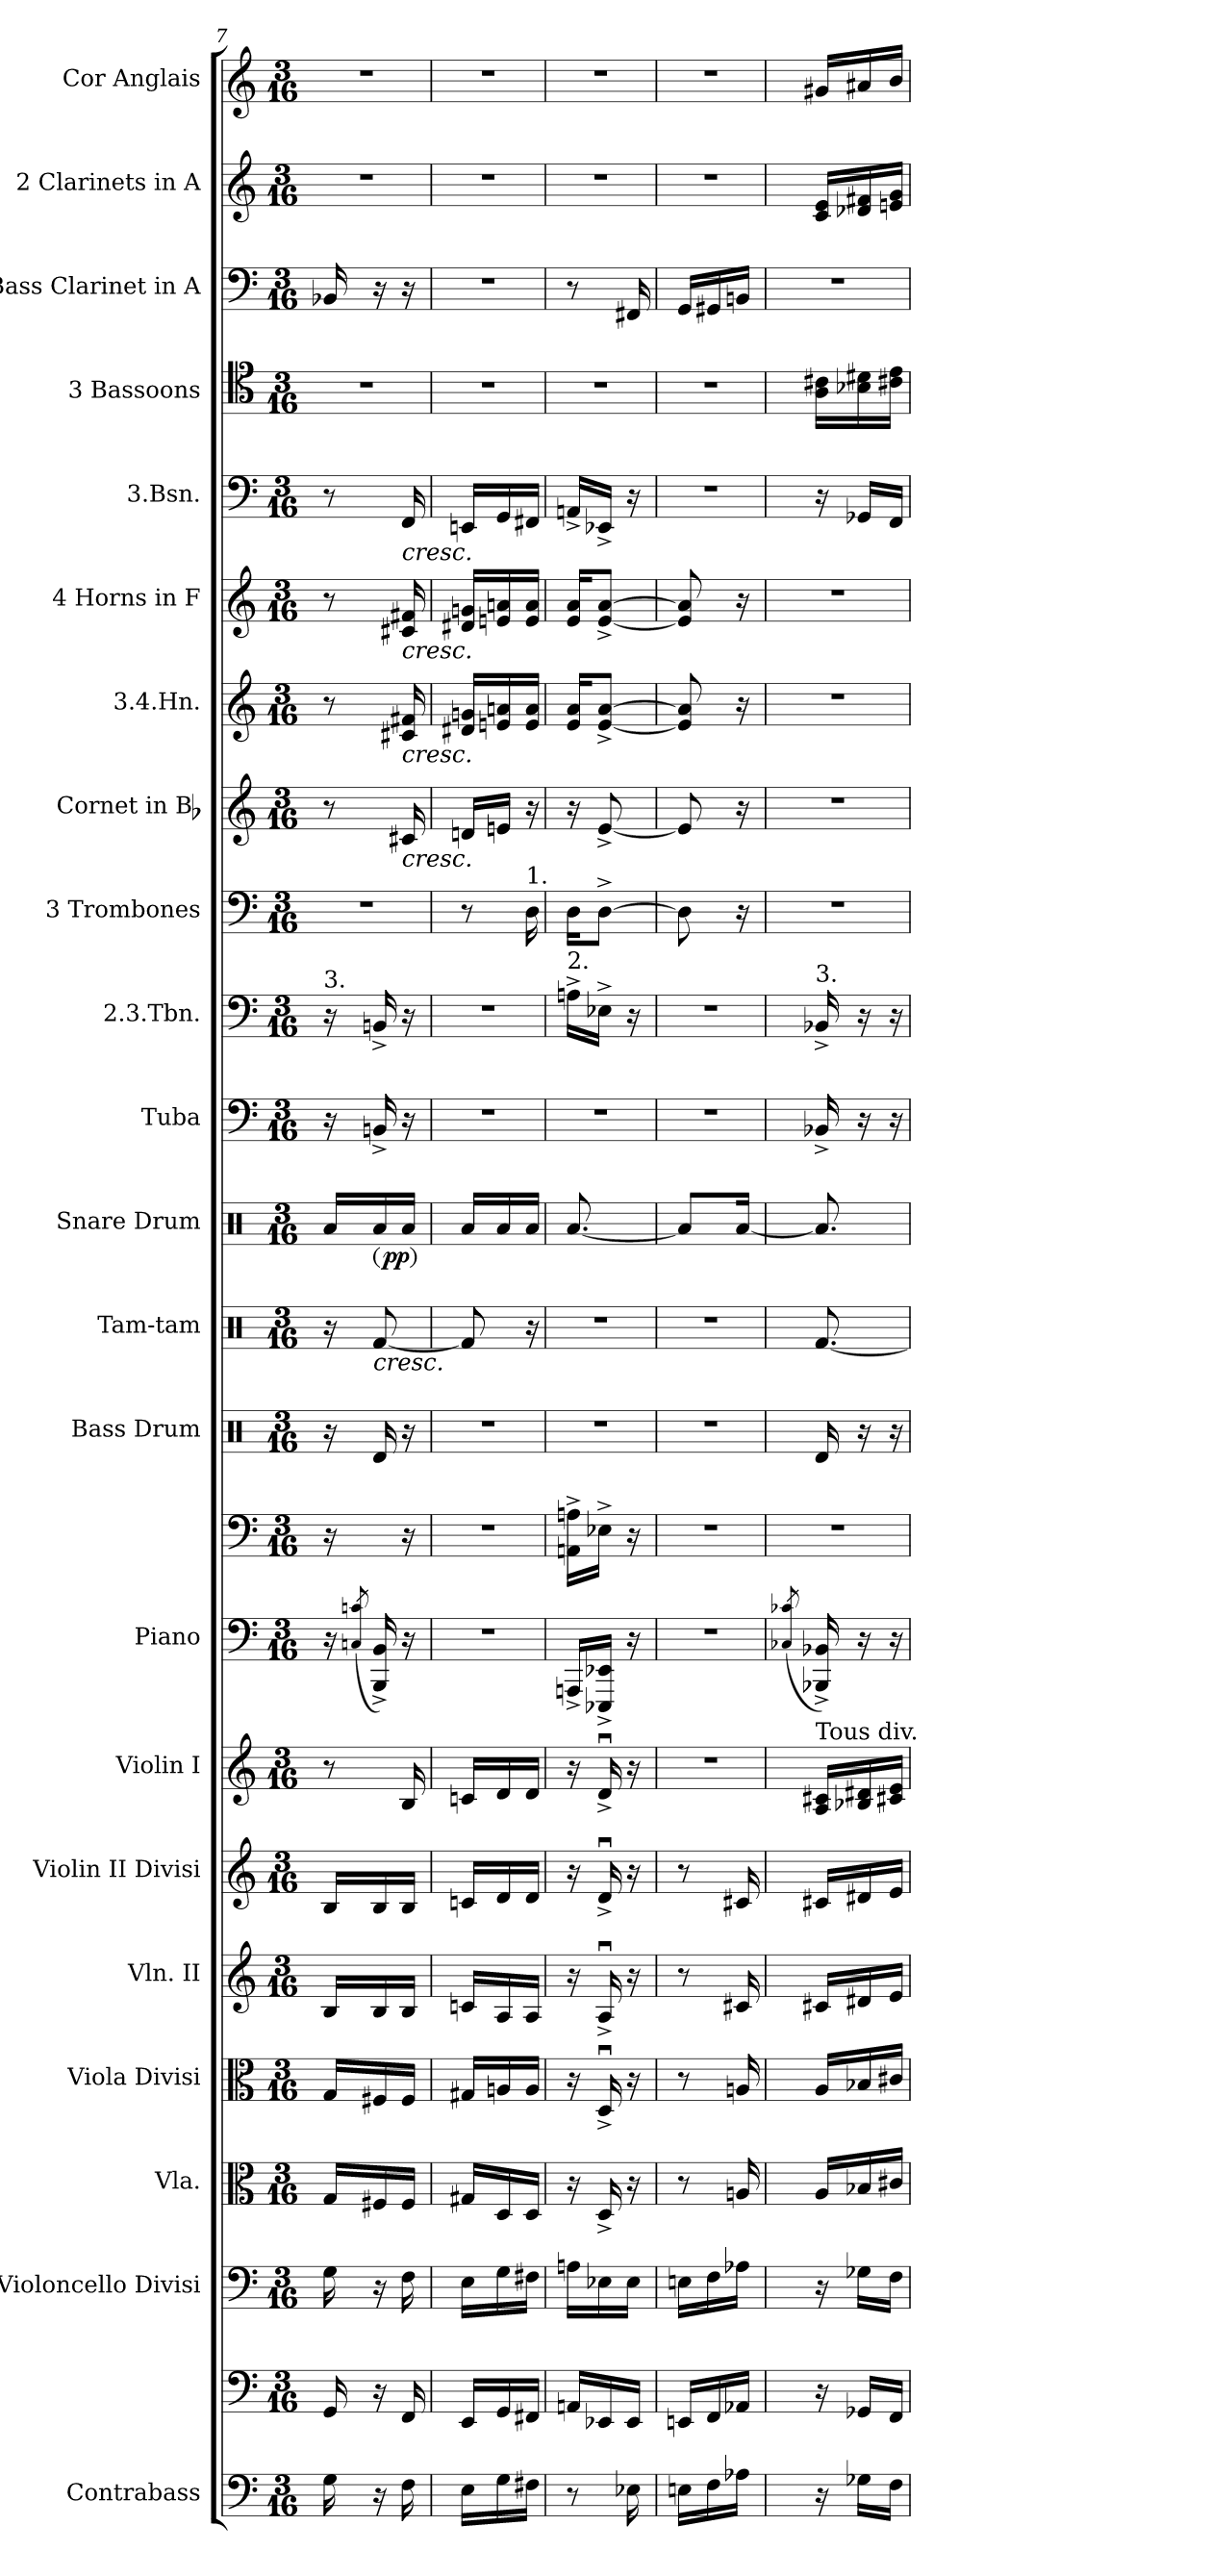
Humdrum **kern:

**kern	**kern	**kern	**kern	**kern	**kern	**kern	**kern	**kern	**kern	**kern	**kern	**kern	**dynam	**kern	**kern	**kern	**kern	**kern	**kern	**kern	**kern	**kern	**kern	**kern
*part23	*part22	*part21	*part20	*part19	*part18	*part17	*part16	*part15	*part15	*part14	*part13	*part12	*part12	*part11	*part10	*part9	*part8	*part7	*part6	*part5	*part4	*part3	*part2	*part1
*staff24	*staff23	*staff22	*staff21	*staff20	*staff19	*staff18	*staff17	*staff16	*staff15	*staff14	*staff13	*staff12	*staff12	*staff11	*staff10	*staff9	*staff8	*staff7	*staff6	*staff5	*staff4	*staff3	*staff2	*staff1
*I"Contrabass	*	*I"Violoncello Divisi	*I"Vla.	*I"Viola Divisi	*I"Vln. II	*I"Violin II Divisi	*I"Violin I	*I"Piano	*	*I"Bass Drum	*I"Tam-tam	*I"Snare Drum	*	*I"Tuba	*I"2.3.Tbn.	*I"3 Trombones	*I"Cornet in Bb	*I"3.4.Hn.	*I"4 Horns in F	*I"3.Bsn.	*I"3 Bassoons	*I"Bass Clarinet in A	*I"2 Clarinets in A	*I"Cor Anglais
*I'Cb.	*	*I'Vc.	*I'Vla	*I'Vla.	*I'Vln	*I'Vln. II	*I'Vln. I	*I'Pno.	*	*	*	*	*	*I'Tba.	*	*I'1.Tbn.	*	*I'Hn	*I'1.2.Hn.	*I'Bsn	*I'1.2.Bsn.	*I'B. Cl.	*I'Cl.	*I'C. A.
*clefF4	*clefF4	*clefF4	*clefC3	*clefC3	*clefG2	*clefG2	*clefG2	*clefF4	*clefF4	*clefX	*clefX	*clefX	*	*clefF4	*clefF4	*clefF4	*clefG2	*clefG2	*clefG2	*clefF4	*clefC4	*clefF4	*clefG2	*clefG2
*ITrd7c12	*	*	*	*	*	*	*	*	*	*	*	*	*	*	*	*	*ITrd1c2	*ITrd4c7	*ITrd4c7	*	*	*ITrd2c3	*ITrd2c3	*ITrd4c7
*k[]	*k[]	*k[]	*k[]	*k[]	*k[]	*k[]	*k[]	*k[]	*k[]	*k[]	*k[]	*k[]	*	*k[]	*k[]	*k[]	*k[b-e-]	*k[b-]	*k[b-]	*k[]	*k[]	*k[f#c#g#]	*k[f#c#g#]	*k[b-]
*M3/16	*M3/16	*M3/16	*M3/16	*M3/16	*M3/16	*M3/16	*M3/16	*M3/16	*M3/16	*M3/16	*M3/16	*M3/16	*	*M3/16	*M3/16	*M3/16	*M3/16	*M3/16	*M3/16	*M3/16	*M3/16	*M3/16	*M3/16	*M3/16
=7	=7	=7	=7	=7	=7	=7	=7	=7	=7	=7	=7	=7	=7	=7	=7	=7	=7	=7	=7	=7	=7	=7	=7	=7
!	!	!	!	!	!	!	!	!	!	!	!	!	!	!	!LO:TX:a:t=3.	!	!	!	!	!	!	!	!	!
16GG	16GG	16G	16GLL	16GLL	16BLL	16BLL	8r	16r	16r	16r	16r	16Ra/LL	.	16r	16r	16%3r	8r	8r	8r	8r	16%3r	16GGn	16%3r	16%3r
.	.	.	.	.	.	.	.	(>8qCn/ 8qcn/	.	.	.	.	.	.	.	.	.	.	.	.	.	.	.	.
!	!	!	!	!	!	!	!	!	!	!	!LO:TX:b:i:t=cresc.	!	!	!	!	!	!	!	!	!	!	!	!	!
!	!	!	!	!	!	!	!	!	!	!	!	!	!LO:DY:ed=paren	!	!	!	!	!	!	!	!	!	!	!
16r	16r	16r	16F#X	16F#X	16B	16B	.	16BBB^ 16BB^)	16ryy	16Rd/	[8Rf/	16Ra/	pp	16BBn^	16BBn^	.	.	.	.	.	.	16r	.	.
!	!	!	!	!	!	!	!	!	!	!	!	!	!	!	!	!	!	!	!	!LO:TX:b:i:t=cresc.	!	!	!	!
!	!	!	!	!	!	!	!	!	!	!	!	!	!	!	!	!	!	!	!LO:TX:b:i:t=cresc.	!	!	!	!	!
!	!	!	!	!	!	!	!	!	!	!	!	!	!	!	!	!	!	!LO:TX:b:i:t=cresc.	!	!	!	!	!	!
!	!	!	!	!	!	!	!	!	!	!	!	!	!	!	!	!	!LO:TX:b:i:t=cresc.	!	!	!	!	!	!	!
16FF	16FF	16F	16F#JJ	16F#JJ	16BJJ	16BJJ	16B	16r	16r	16r	.	16Ra/JJ	.	16r	16r	.	16Bn	16F#X 16Bn	16F#X 16Bn	16FF	.	16r	.	.
=8	=8	=8	=8	=8	=8	=8	=8	=8	=8	=8	=8	=8	=8	=8	=8	=8	=8	=8	=8	=8	=8	=8	=8	=8
16EELL	16EELL	16ELL	16G#XLL	16G#XLL	16cnLL	16cnLL	16cnLL	16%3r	16%3r	16%3r	8Rf/]	16Ra/LL	.	16%3r	16%3r	8r	16cnLL	16G#X 16cnLL	16G#X 16cnLL	16EEnLL	16%3r	16%3r	16%3r	16%3r
16GG	16GG	16G	16D	16An	16A	16d	16d	.	.	.	.	16Ra/	.	.	.	.	16dnJJ	16An 16dn	16An 16dn	16GG	.	.	.	.
!	!	!	!	!	!	!	!	!	!	!	!	!	!	!	!	!LO:TX:a:t=1.	!	!	!	!	!	!	!	!
16FF#XJJ	16FF#XJJ	16F#XJJ	16DJJ	16AJJ	16AJJ	16dJJ	16dJJ	.	.	.	16r	16Ra/JJ	.	.	.	16D	16r	16A 16dJJ	16A 16dJJ	16FF#XJJ	.	.	.	.
=9	=9	=9	=9	=9	=9	=9	=9	=9	=9	=9	=9	=9	=9	=9	=9	=9	=9	=9	=9	=9	=9	=9	=9	=9
!	!	!	!	!	!	!	!	!	!	!	!	!	!	!	!LO:TX:a:t=2.	!	!	!	!	!	!	!	!	!
8r	16AAnLL	16AnLL	16r	16r	16r	16r	16r	16AAAn^LL	16AAn^ 16An^LL	16%3r	16%3r	[8.Ra/	.	16%3r	16An^LL	16DKL	16r	16A 16dKL	16A 16dKL	16AAn^LL	16%3r	8r	16%3r	16%3r
.	16EE-X	16E-X	16D^	16D^u	16A^u	16d^u	16d^u	16EEE-X^ 16EE-X^JJ	16E-X^JJ	.	.	.	.	.	16E-X^JJ	[8D^J	[8d^	[8A^ [8d^J	[8A^ [8d^J	16EE-X^JJ	.	.	.	.
16EE-X	16EE-JJ	16E-JJ	16r	16r	16r	16r	16r	16r	16r	.	.	.	.	.	16r	.	.	.	.	16r	.	16DD#X	.	.
=10	=10	=10	=10	=10	=10	=10	=10	=10	=10	=10	=10	=10	=10	=10	=10	=10	=10	=10	=10	=10	=10	=10	=10	=10
16EEnLL	16EEnLL	16EnLL	8r	8r	8r	8r	16%3r	16%3r	16%3r	16%3r	16%3r	8Ra/L]	.	16%3r	16%3r	8D]	8d]	8A] 8d]	8A] 8d]	16%3r	16%3r	16EELL	16%3r	16%3r
16FF	16FF	16F	.	.	.	.	.	.	.	.	.	.	.	.	.	.	.	.	.	.	.	16EE#X	.	.
16AA-XJJ	16AA-XJJ	16A-XJJ	16An	16An	16c#X	16c#X	.	.	.	.	.	[16Ra/Jk	.	.	.	16r	16r	16r	16r	.	.	16GG#XJJ	.	.
=11	=11	=11	=11	=11	=11	=11	=11	=11	=11	=11	=11	=11	=11	=11	=11	=11	=11	=11	=11	=11	=11	=11	=11	=11
.	.	.	.	.	.	.	.	(>8qC-X/ 8qc-X/	.	.	.	.	.	.	.	.	.	.	.	.	.	.	.	.
!	!	!	!	!	!	!	!	!	!	!	!	!	!	!	!LO:TX:a:t=3.	!	!	!	!	!	!	!	!	!
!	!	!	!	!	!	!	!LO:TX:a:t=Tous div.	!	!	!	!	!	!	!	!	!	!	!	!	!	!	!	!	!
16r	16r	16r	16ALL	16ALL	16c#XLL	16c#XLL	16A 16c#XLL	16BBB-X^ 16BB-X^)	16%3r	16Rd/	[8.Rf/	8.Ra/]	.	16BB-X^	16BB-X^	16%3r	16%3r	16%3r	16%3r	16r	16A 16c#XLL	16%3r	16A 16c#LL	16c#XLL
16GG-XLL	16GG-XLL	16G-XLL	16B-X	16B-X	16d#X	16d#X	16B-X 16d#X	16r	.	16r	.	.	.	16r	16r	.	.	.	.	16GG-XLL	16B-X 16d#X	.	16B-X 16d#X	16d#X
16FFJJ	16FFJJ	16FJJ	16c#XJJ	16c#XJJ	16eJJ	16eJJ	16c#X 16eJJ	16r	.	16r	.	.	.	16r	16r	.	.	.	.	16FFJJ	16c#X 16eJJ	.	16c#X 16eJJ	16eJJ
=	=	=	=	=	=	=	=	=	=	=	=	=	=	=	=	=	=	=	=	=	=	=	=	=
*-	*-	*-	*-	*-	*-	*-	*-	*-	*-	*-	*-	*-	*-	*-	*-	*-	*-	*-	*-	*-	*-	*-	*-	*-
